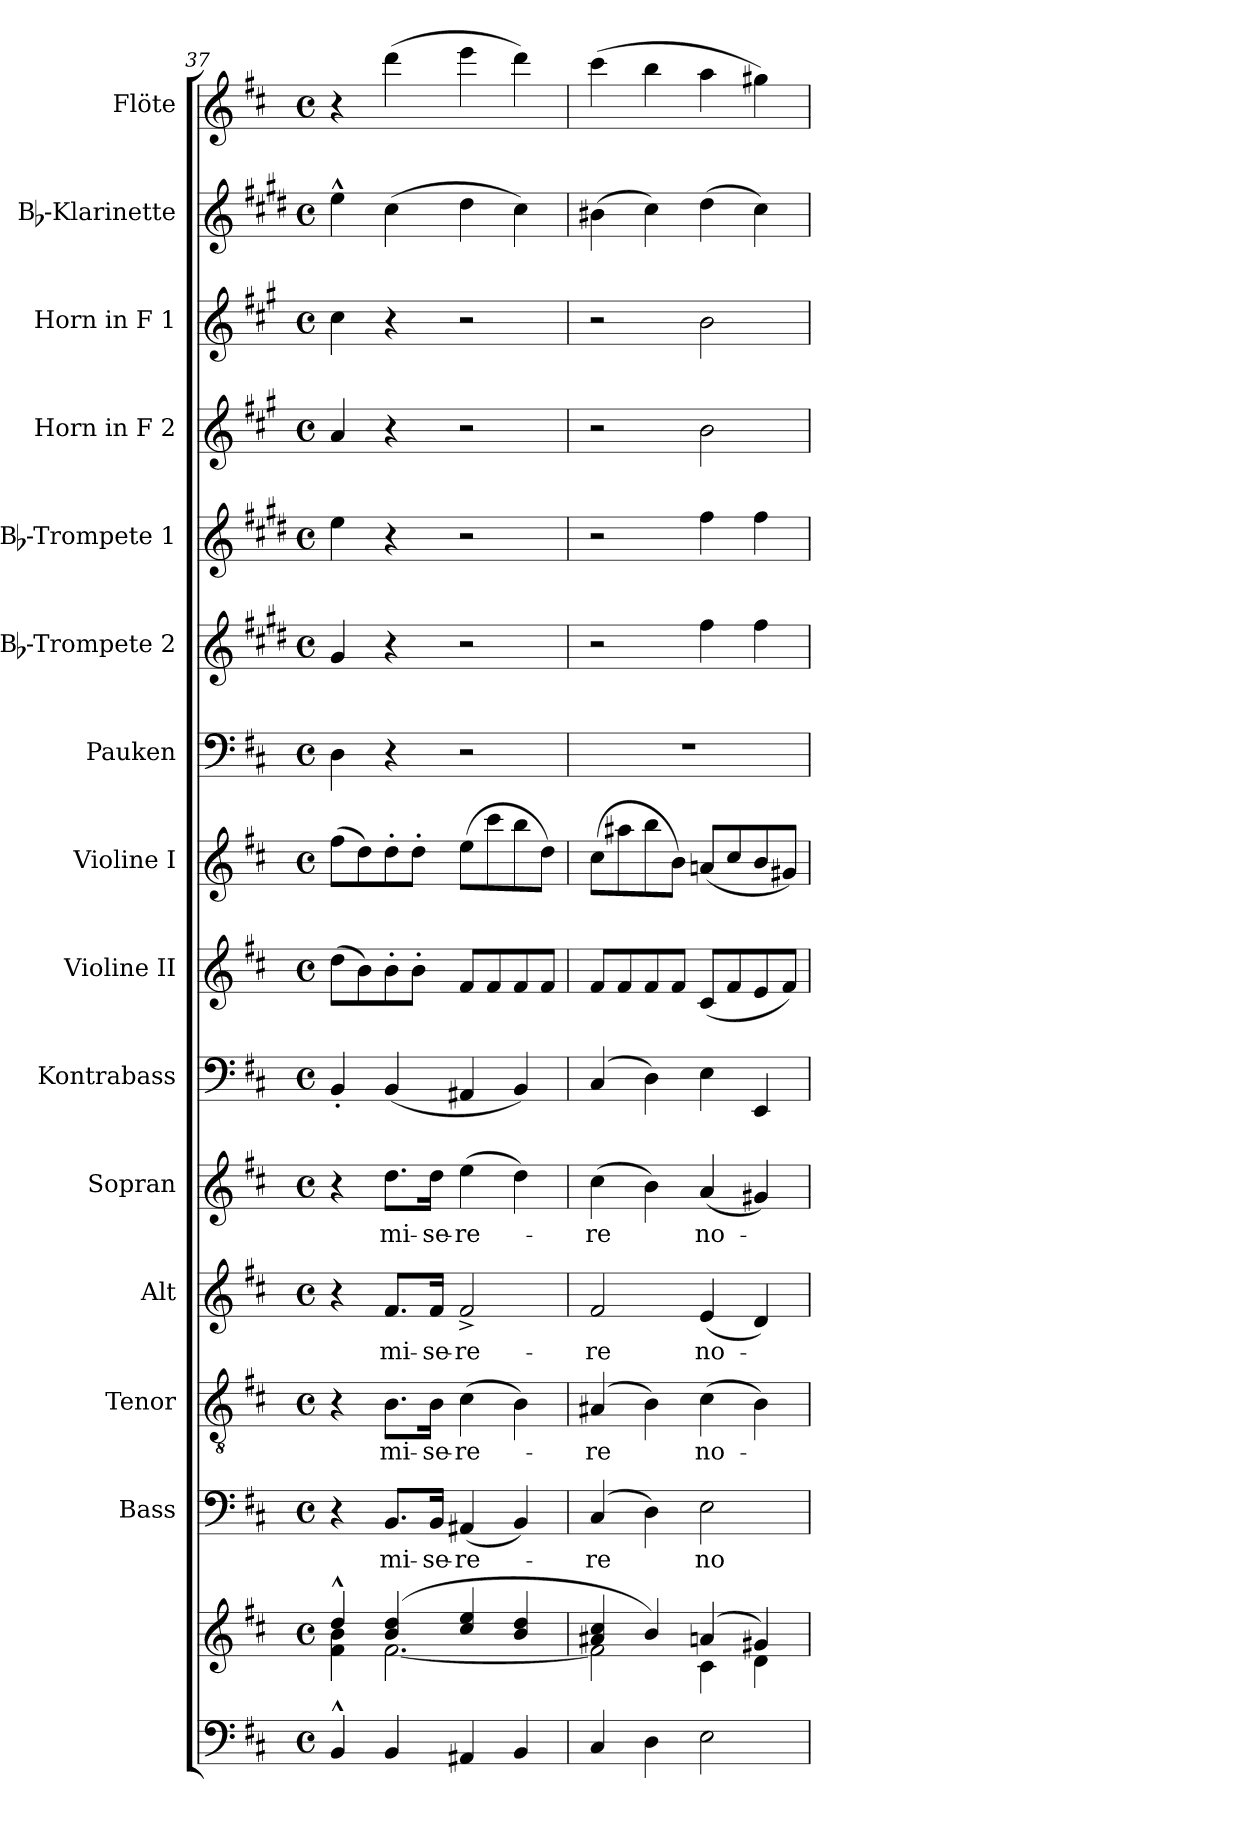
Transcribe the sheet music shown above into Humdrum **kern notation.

**kern	**kern	**kern	**text	**kern	**text	**kern	**text	**kern	**text	**kern	**kern	**kern	**kern	**kern	**kern	**kern	**kern	**kern	**kern
*part15	*part15	*part14	*part14	*part13	*part13	*part12	*part12	*part11	*part11	*part10	*part9	*part8	*part7	*part6	*part5	*part4	*part3	*part2	*part1
*staff16	*staff15	*staff14	*staff14	*staff13	*staff13	*staff12	*staff12	*staff11	*staff11	*staff10	*staff9	*staff8	*staff7	*staff6	*staff5	*staff4	*staff3	*staff2	*staff1
*	*	*I"Bass	*	*I"Tenor	*	*I"Alt	*	*I"Sopran	*	*I"Kontrabass	*I"Violine II	*I"Violine I	*I"Pauken	*I"Bb-Trompete 2	*I"Bb-Trompete 1	*I"Horn in F 2	*I"Horn in F 1	*I"Bb-Klarinette	*I"Flöte
*	*	*I'B.	*	*I'T.	*	*I'A.	*	*I'S.	*	*I'Kb.	*I'Vl. II	*I'Vl. I	*I'Pk.	*I'Bb Trp. 2	*I'Bb Trp. 1	*	*	*I'Bb Kl.	*I'Fl.
!!LO:PB:g=z
*clefF4	*clefG2	*clefF4	*	*clefGv2	*	*clefG2	*	*clefG2	*	*clefF4	*clefG2	*clefG2	*clefF4	*clefG2	*clefG2	*clefG2	*clefG2	*clefG2	*clefG2
*	*	*	*	*	*	*	*	*	*	*ITrd7c12	*	*	*	*ITrd1c2	*ITrd1c2	*ITrd4c7	*ITrd4c7	*ITrd1c2	*
*k[f#c#]	*k[f#c#]	*k[f#c#]	*	*k[f#c#]	*	*k[f#c#]	*	*k[f#c#]	*	*k[f#c#]	*k[f#c#]	*k[f#c#]	*k[f#c#]	*k[f#c#]	*k[f#c#]	*k[f#c#]	*k[f#c#]	*k[f#c#]	*k[f#c#]
*D:	*D:	*D:	*	*D:	*	*D:	*	*D:	*	*D:	*D:	*D:	*D:	*D:	*D:	*D:	*D:	*D:	*D:
*M4/4	*M4/4	*M4/4	*	*M4/4	*	*M4/4	*	*M4/4	*	*M4/4	*M4/4	*M4/4	*M4/4	*M4/4	*M4/4	*M4/4	*M4/4	*M4/4	*M4/4
*met(c)	*met(c)	*met(c)	*	*met(c)	*	*met(c)	*	*met(c)	*	*met(c)	*met(c)	*met(c)	*met(c)	*met(c)	*met(c)	*met(c)	*met(c)	*met(c)	*met(c)
=37	=37	=37	=37	=37	=37	=37	=37	=37	=37	=37	=37	=37	=37	=37	=37	=37	=37	=37	=37
*	*^	*	*	*	*	*	*	*	*	*	*	*	*	*	*	*	*	*	*
4BB^^</	4dd^^>/	4f#\ 4b\	4r	.	4r	.	4r	.	4r	.	4BBB'</	(>8dd\L	(>8ff#\L	4D\	4f#/	4dd\	4d/	4f#\	4dd^^>\	4r
.	.	.	.	.	.	.	.	.	.	.	.	8b\)	8dd\)	.	.	.	.	.	.	.
!	!	!	!	!LO:LY:b	!	!LO:LY:b	!	!LO:LY:b	!	!LO:LY:b	!	!	!	!	!	!	!	!	!	!
4BB/	(4b/ 4dd/	[<2.f#\	8.BB/L	mi-	8.B\L	mi-	8.f#/L	mi-	8.dd\L	mi-	(<4BBB/	8b'>\	8dd'>\	4r	4r	4r	4r	4r	(>4b\	(>4ddd\
.	.	.	.	.	.	.	.	.	.	.	.	8b'>\J	8dd'>\J	.	.	.	.	.	.	.
!	!	!	!	!LO:LY:b	!	!LO:LY:b	!	!LO:LY:b	!	!LO:LY:b	!	!	!	!	!	!	!	!	!	!
.	.	.	16BB/Jk	-se-	16B\Jk	-se-	16f#/Jk	-se-	16dd\Jk	-se-	.	.	.	.	.	.	.	.	.	.
!	!	!	!	!LO:LY:b	!	!LO:LY:b	!	!LO:LY:b	!	!LO:LY:b	!	!	!	!	!	!	!	!	!	!
4AA#X/	4cc#/ 4ee/	.	(<4AA#X/	-re-	(>4c#\	-re-	2f#^>/	-re-	(>4ee\	-re-	4AAA#X/	8f#/L	(>8ee\L	2r	2r	2r	2r	2r	4cc#\	4eee\
.	.	.	.	.	.	.	.	.	.	.	.	8f#/	8ccc#\	.	.	.	.	.	.	.
4BB/	4b/ 4dd/	.	4BB/)	.	4B\)	.	.	.	4dd\)	.	4BBB/)	8f#/	8bb\	.	.	.	.	.	4b\)	4ddd\)
.	.	.	.	.	.	.	.	.	.	.	.	8f#/J	8dd\J)	.	.	.	.	.	.	.
=38	=38	=38	=38	=38	=38	=38	=38	=38	=38	=38	=38	=38	=38	=38	=38	=38	=38	=38	=38	=38
!	!	!	!	!LO:LY:b	!	!LO:LY:b	!	!LO:LY:b	!	!LO:LY:b	!	!	!	!	!	!	!	!	!	!
4C#/	4a#X/ 4cc#/	2f#\]	(4C#/	-re	(4A#X/	-re	2f#/	-re	(>4cc#\	-re	(4CC#/	8f#/L	(>8cc#\L	1r	2r	2r	2r	2r	(>4a#X\	(>4ccc#\
.	.	.	.	.	.	.	.	.	.	.	.	8f#/	8aa#X\	.	.	.	.	.	.	.
4D\	4b/)	.	4D\)	.	4B\)	.	.	.	4b\)	.	4DD\)	8f#/	8bb\	.	.	.	.	.	4b\)	4bb\
.	.	.	.	.	.	.	.	.	.	.	.	8f#/J	8b\J)	.	.	.	.	.	.	.
!	!	!	!	!LO:LY:b	!	!LO:LY:b	!	!LO:LY:b	!	!LO:LY:b	!	!	!	!	!	!	!	!	!	!
2E\	(4an/	4c#\	2E\	no-	(>4c#\	no-	(<4e/	no-	(<4a/	no-	4EE\	(<8c#/L	(<8an/L	.	4ee\	4ee\	2e\	2e\	(>4cc#\	4aa\
.	.	.	.	.	.	.	.	.	.	.	.	8f#/	8cc#/	.	.	.	.	.	.	.
.	4g#X/)	4d\	.	.	4B\)	.	4d/)	.	4g#X/)	.	4EEE/	8e/	8b/	.	4ee\	4ee\	.	.	4b\)	4gg#X\)
.	.	.	.	.	.	.	.	.	.	.	.	8f#/J)	8g#X/J)	.	.	.	.	.	.	.
*	*v	*v	*	*	*	*	*	*	*	*	*	*	*	*	*	*	*	*	*	*
=	=	=	=	=	=	=	=	=	=	=	=	=	=	=	=	=	=	=	=
*-	*-	*-	*-	*-	*-	*-	*-	*-	*-	*-	*-	*-	*-	*-	*-	*-	*-	*-	*-
